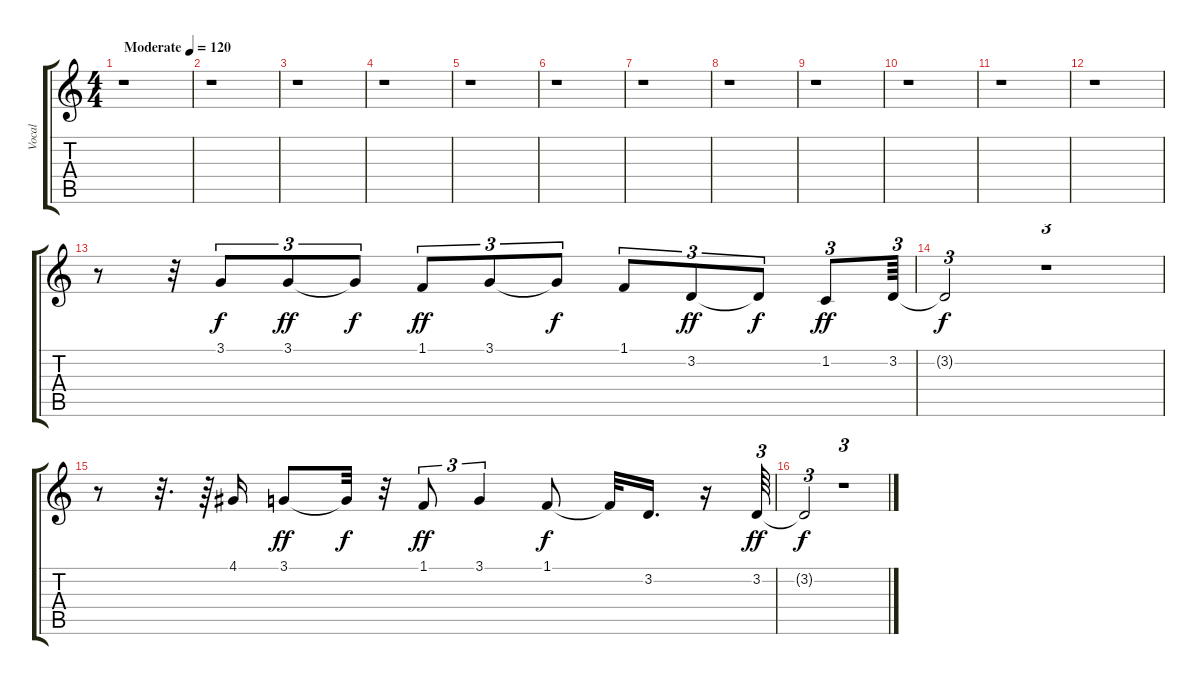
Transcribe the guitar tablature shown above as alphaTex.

\track ("Vocal" "Vocal") {instrument altosax}
\staff {score tabs}
\tuning (E4 B3 G3 D3 A2 E2) {hide}
\ts (4 4)
\tempo (120 "Moderate")
\clef g2
\ks c
r.1{dy f instrument altosax} |
r.1 |
r.1 |
r.1 |
r.1 |
r.1 |
r.1 |
r.1 |
r.1 |
r.1 |
r.1 |
r.1 |
r.8 r.32 3.1.8{tu (3 2)} 3.1.8{tu (3 2) dy ff} 3.1{t}.8{tu (3 2) dy f} 1.1.8{tu (3 2) dy ff} 3.1.8{tu (3 2)} 3.1{t}.8{tu (3 2) dy f} 1.1.8{tu (3 2)} 3.2.8{tu (3 2) dy ff} 3.2{t}.8{tu (3 2) dy f} 1.2.8{tu (3 2) dy ff} 3.2.64{tu (3 2)} |
3.2{t}.2{tu (3 2) dy f} r.1{tu (3 2)} |
r.8 r.32{d} r.64 4.1.16 3.1.8{dy ff} 3.1{t}.32{dy f} r.32 1.1.8{tu (3 2) dy ff} 3.1.4{tu (3 2)} 1.1.8{dy f} 1.1{t}.32 3.2.16{d} r.16 3.2.64{tu (3 2) dy ff} |
3.2{t}.2{tu (3 2) dy f} r.1{tu (3 2)}
